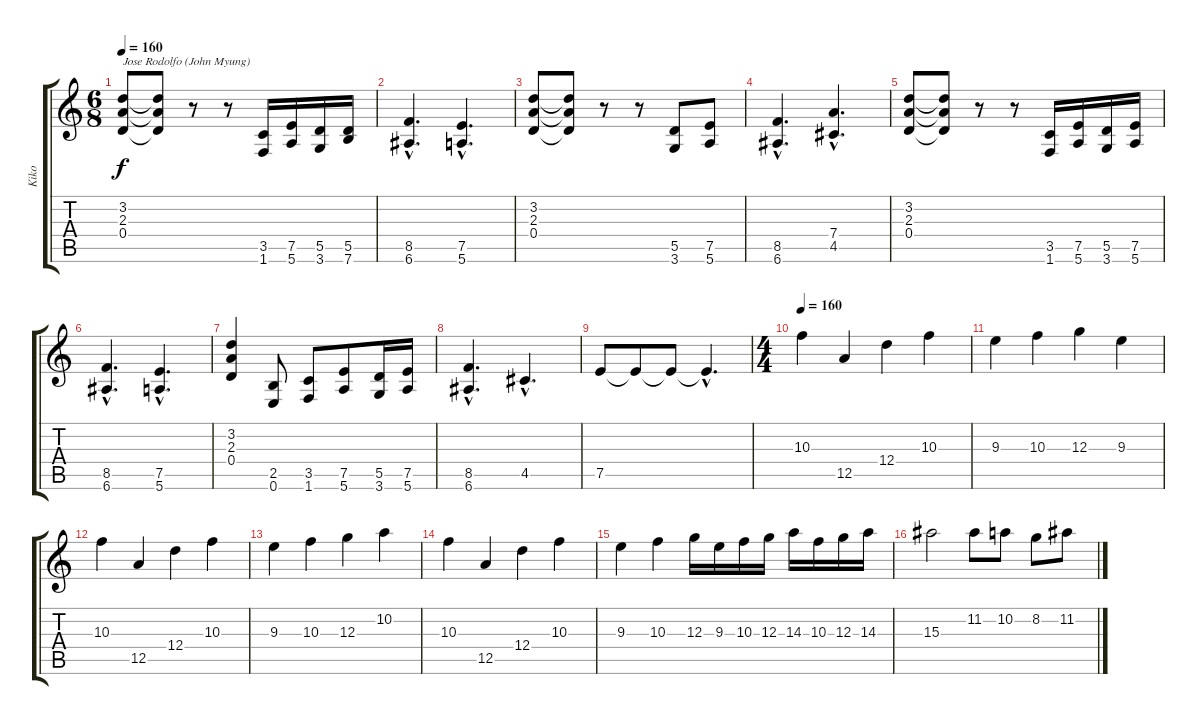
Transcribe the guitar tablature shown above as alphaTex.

\track ("Kiko" "Kiko") {instrument distortionguitar}
\staff {score tabs}
\tuning (E4 B3 G3 D3 A2 E2) {hide}
\ts (6 8)
\tempo 160
\tempo 100
\tempo 160
\clef g2
\ks c
(3.2 2.3 0.4).8{txt "Jose Rodolfo (John Myung)" dy f instrument distortionguitar} (3.2{t} 2.3{t} 0.4{t}).8 r.8 r.8 (3.5 1.6).16 (7.5 5.6).16 (5.5 3.6).16 (5.5 7.6).16 |
(8.5{hac} 6.6{hac}).4{d} (7.5{hac} 5.6{hac}).4{d} |
(3.2 2.3 0.4).8 (3.2{t} 2.3{t} 0.4{t}).8 r.8 r.8 (5.5 3.6).8 (7.5 5.6).8 |
(8.5{hac} 6.6{hac}).4{d} (7.4{hac} 4.5{hac}).4{d} |
(3.2 2.3 0.4).8 (3.2{t} 2.3{t} 0.4{t}).8 r.8 r.8 (3.5 1.6).16 (7.5 5.6).16 (5.5 3.6).16 (7.5 5.6).16 |
(8.5{hac} 6.6{hac}).4{d} (7.5{hac} 5.6{hac}).4{d} |
(3.2 2.3 0.4).4 (2.5 0.6).8 (3.5 1.6).8 (7.5 5.6).8 (5.5 3.6).16 (7.5 5.6).16 |
(8.5{hac} 6.6{hac}).4{d} 4.5{hac}.4{d} |
7.5.8 7.5{t}.8 7.5{t}.8 7.5{hac t}.4{d} |
\ts (4 4)
\tempo 160
10.3.4 12.5.4 12.4.4 10.3.4 |
9.3.4 10.3.4 12.3.4 9.3.4 |
10.3.4 12.5.4 12.4.4 10.3.4 |
9.3.4 10.3.4 12.3.4 10.2.4 |
10.3.4 12.5.4 12.4.4 10.3.4 |
9.3.4 10.3.4 12.3.16 9.3.16 10.3.16 12.3.16 14.3.16 10.3.16 12.3.16 14.3.16 |
15.3.2 11.2.8 10.2.8 8.2.8 11.2.8
